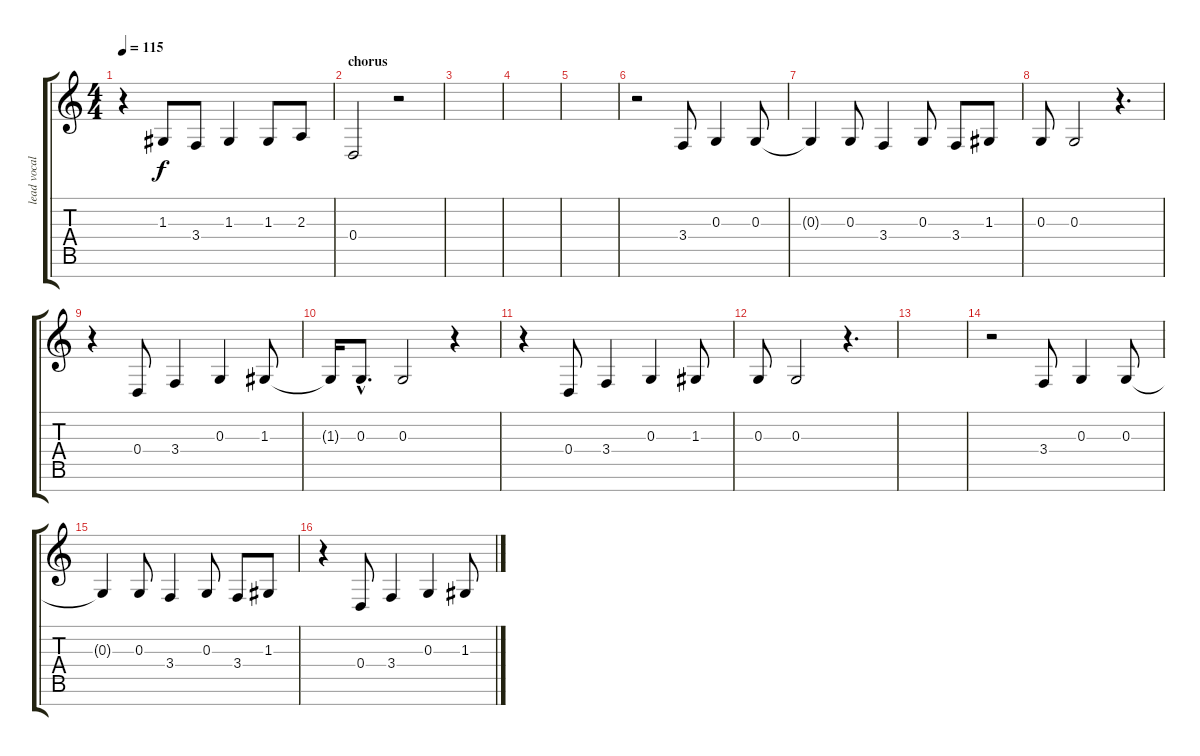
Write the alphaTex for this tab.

\track ("lead vocals (Joshua Homme)" "lead vocal") {instrument piccolo}
\staff {score tabs}
\tuning (E4 B3 G3 D3 A2 E2 B1) {hide}
\ts (4 4)
\tempo 115
\clef g2
\ks c
r.4{dy f} 1.3.8 3.4.8 1.3.4 1.3.8 2.3.8 |
\section ("" "chorus")
0.4.2 r.2 |
|
|
|
r.2 3.4.8 0.3.4 0.3.8 |
0.3{t}.4 0.3.8 3.4.4 0.3.8 3.4.8 1.3.8 |
0.3.8 0.3.2 r.4{d} |
r.4 0.4.8 3.4.4 0.3.4 1.3.8 |
1.3{t}.16 0.3{hac}.8{d} 0.3.2 r.4 |
r.4 0.4.8 3.4.4 0.3.4 1.3.8 |
0.3.8 0.3.2 r.4{d} |
|
r.2 3.4.8 0.3.4 0.3.8 |
0.3{t}.4 0.3.8 3.4.4 0.3.8 3.4.8 1.3.8 |
r.4 0.4.8 3.4.4 0.3.4 1.3.8
